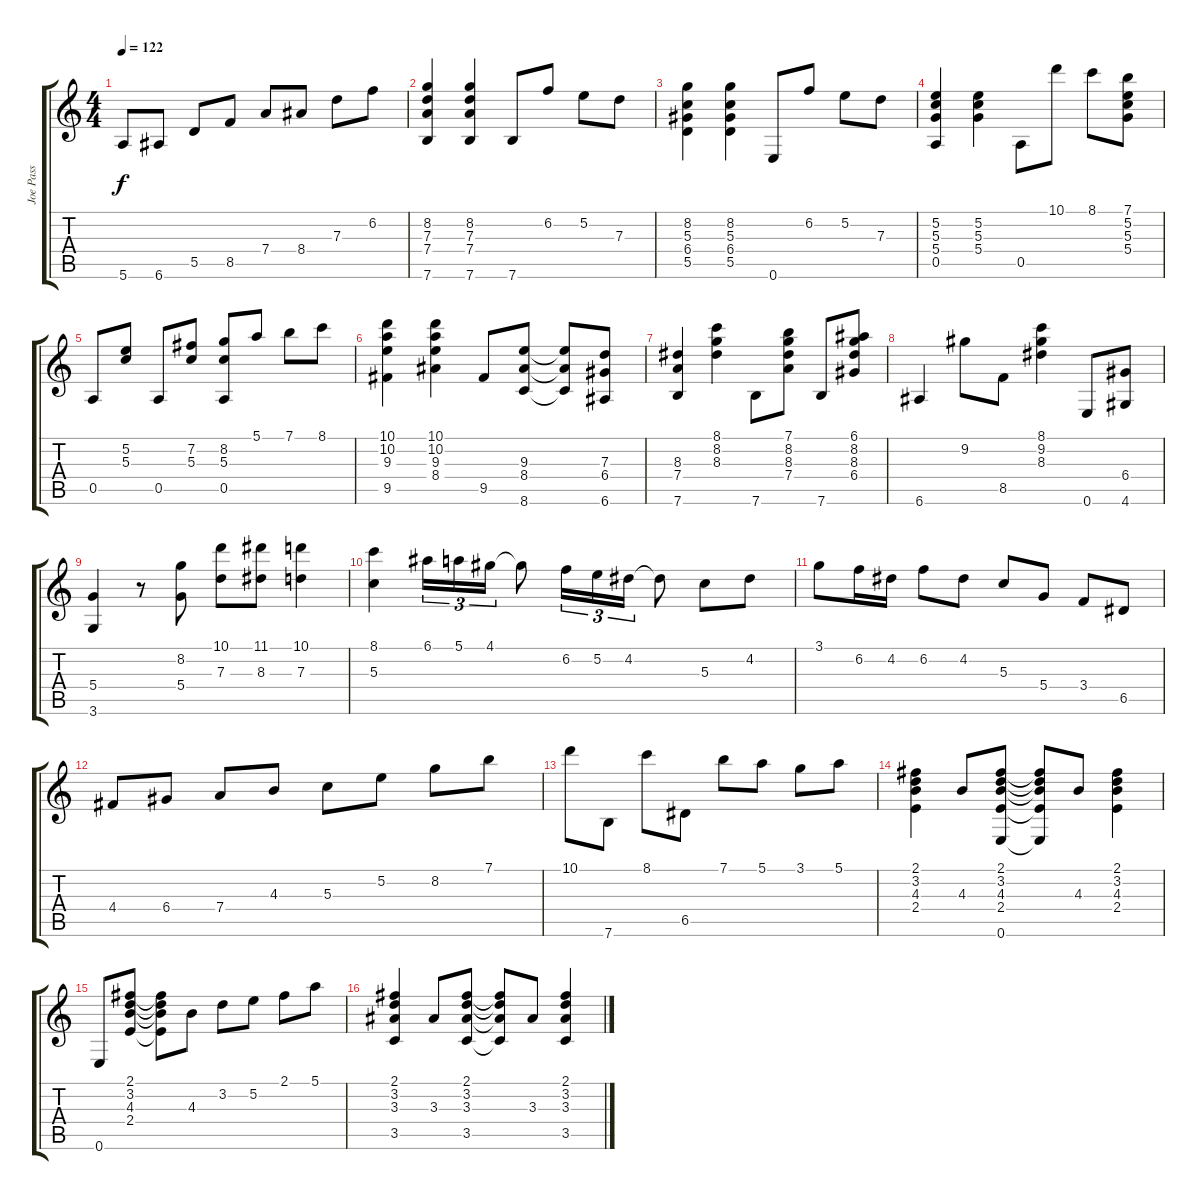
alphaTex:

\track ("Joe Pass" "Joe Pass") {instrument electricguitarjazz}
\staff {score tabs}
\tuning (E4 B3 G3 D3 A2 E2) {hide}
\ts (4 4)
\tempo 122
\clef g2
\ks c
5.6.8{dy f} 6.6.8 5.5.8 8.5.8 7.4.8 8.4.8 7.3.8 6.2.8 |
(8.2 7.3 7.4 7.6).4 (8.2 7.3 7.4 7.6).4 7.6.8 6.2.8 5.2.8 7.3.8 |
(8.2 5.3 6.4 5.5).4 (8.2 5.3 6.4 5.5).4 0.6.8 6.2.8 5.2.8 7.3.8 |
(5.2 5.3 5.4 0.5).4 (5.2 5.3 5.4).4 0.5.8 10.1.8 8.1.8 (7.1 5.2 5.3 5.4).8 |
0.5.8 (5.2 5.3).8 0.5.8 (7.2 5.3).8 (8.2 5.3 0.5).8 5.1.8 7.1.8 8.1.8 |
(10.1 10.2 9.3 9.5).4 (10.1 10.2 9.3 8.4).4 9.5.8 (9.3 8.4 8.6).8 (9.3{t} 8.4{t} 8.6{t}).8 (7.3 6.4 6.6).8 |
(8.3 7.4 7.6).4 (8.1 8.2 8.3).4 7.6.8 (7.1 8.2 8.3 7.4).8 7.6.8 (6.1 8.2 8.3 6.4).8 |
6.6.4 9.2.8 8.5.8 (8.1 9.2 8.3).4 0.6.8 (6.4 4.6).8 |
(5.4 3.6).4 r.8 (8.2 5.4).8 (10.1 7.3).8 (11.1 8.3).8 (10.1 7.3).4 |
(8.1 5.3).4 6.1.16{tu (3 2)} 5.1.16{tu (3 2)} 4.1.16{tu (3 2)} 4.1{t}.8 6.2.16{tu (3 2)} 5.2.16{tu (3 2)} 4.2.16{tu (3 2)} 4.2{t}.8 5.3.8 4.2.8 |
3.1.8 6.2.16 4.2.16 6.2.8 4.2.8 5.3.8 5.4.8 3.4.8 6.5.8 |
4.4.8 6.4.8 7.4.8 4.3.8 5.3.8 5.2.8 8.2.8 7.1.8 |
10.1.8 7.6.8 8.1.8 6.5.8 7.1.8 5.1.8 3.1.8 5.1.8 |
(2.1 3.2 4.3 2.4).4 4.3.8 (2.1 3.2 4.3 2.4 0.6).8 (2.1{t} 3.2{t} 4.3{t} 2.4{t} 0.6{t}).8 4.3.8 (2.1 3.2 4.3 2.4).4 |
0.6.8 (2.1 3.2 4.3 2.4).8 (2.1{t} 3.2{t} 4.3{t} 2.4{t}).8 4.3.8 3.2.8 5.2.8 2.1.8 5.1.8 |
(2.1 3.2 3.3 3.5).4 3.3.8 (2.1 3.2 3.3 3.5).8 (2.1{t} 3.2{t} 3.3{t} 3.5{t}).8 3.3.8 (2.1 3.2 3.3 3.5).4
